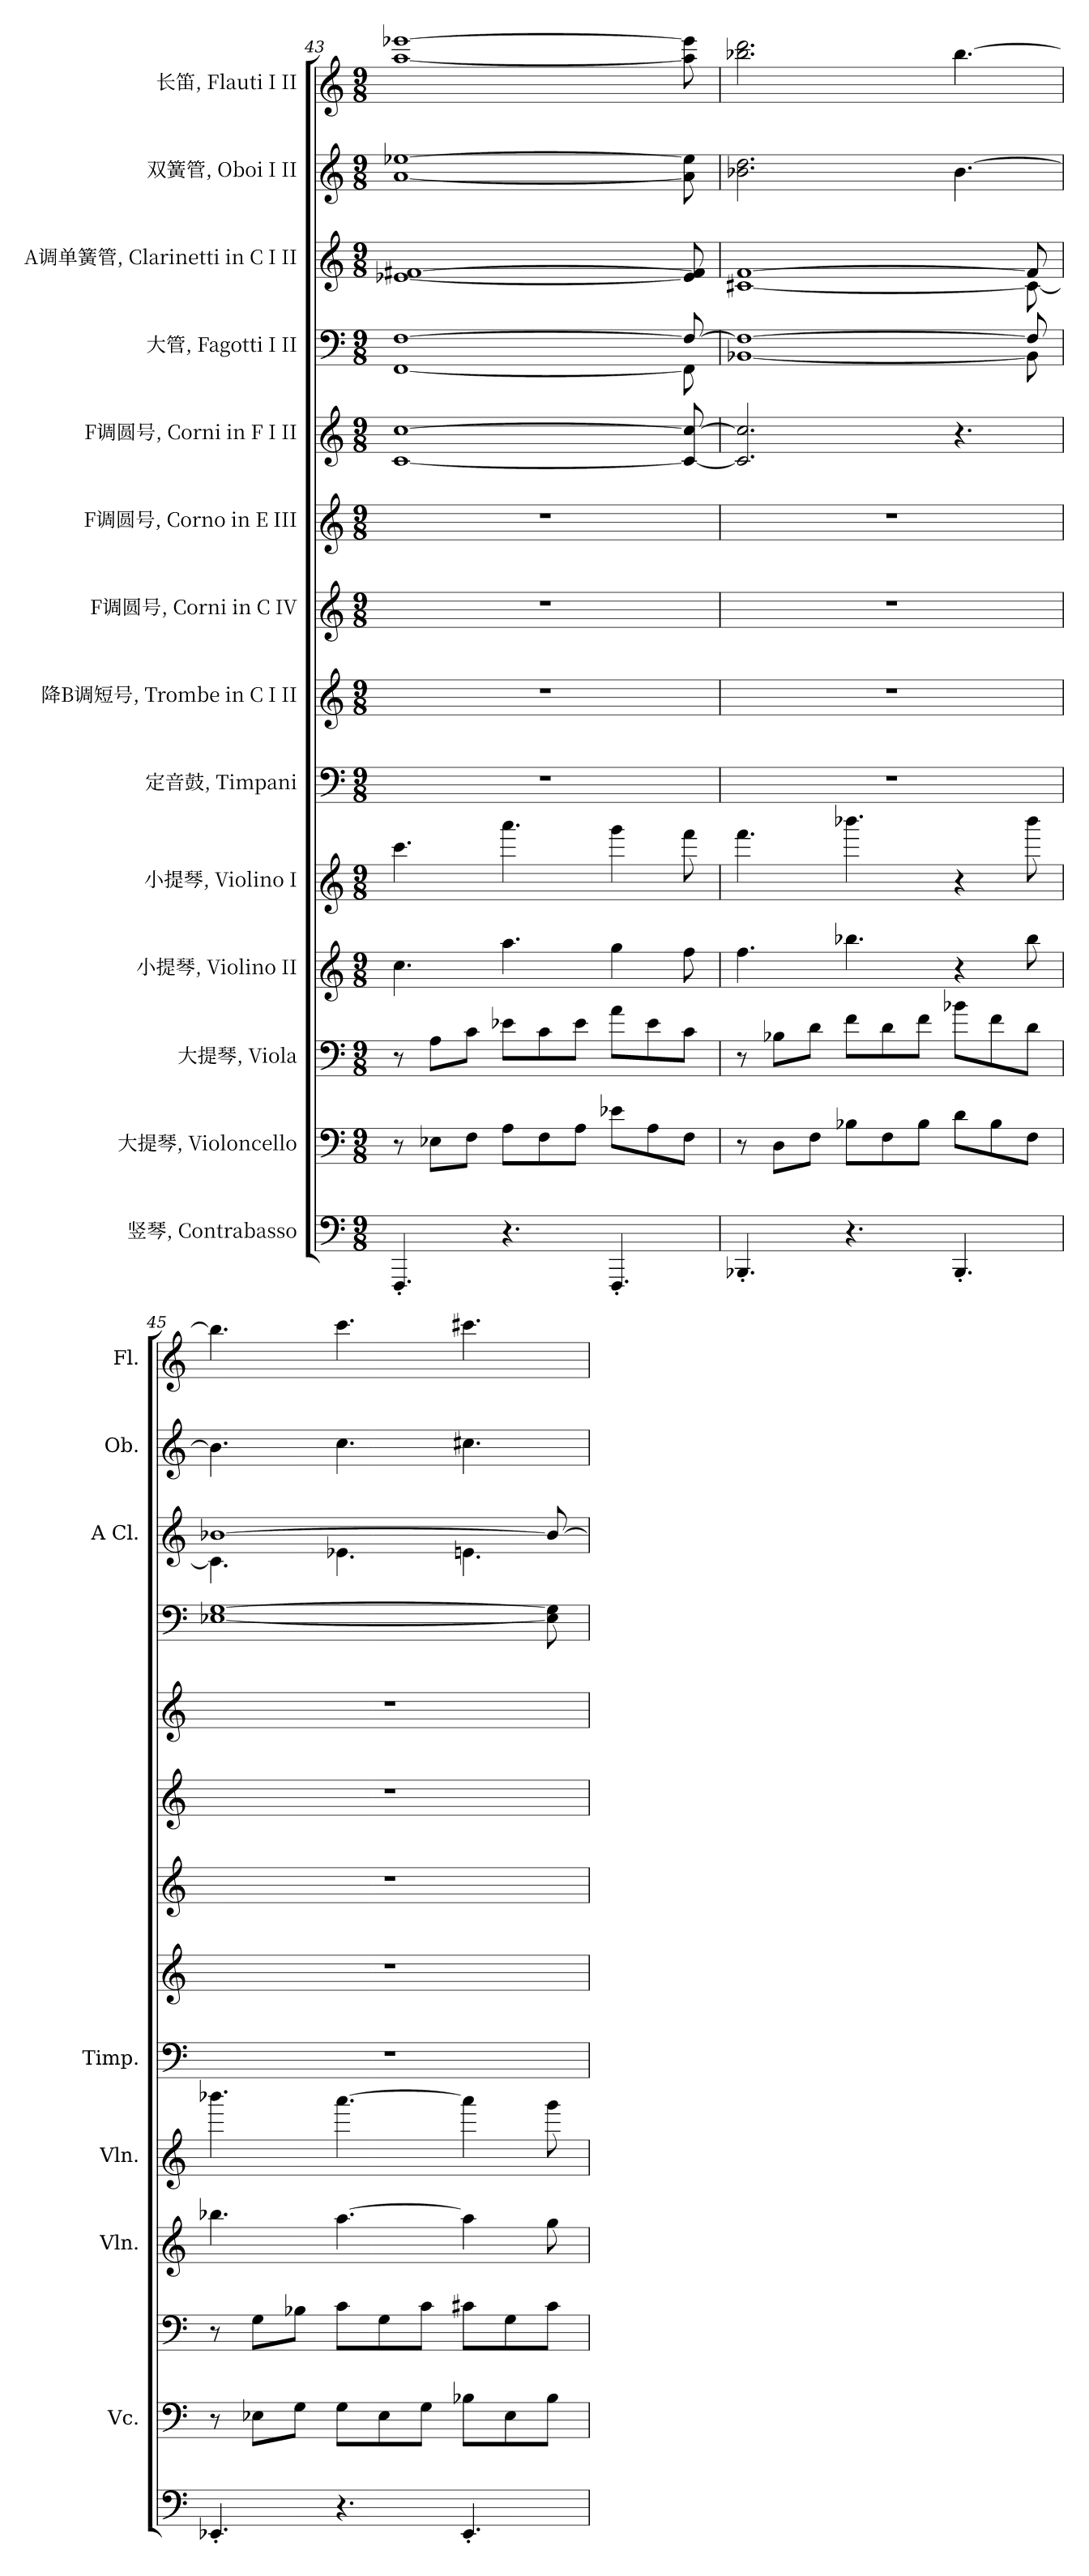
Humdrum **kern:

**kern	**kern	**kern	**kern	**kern	**kern	**kern	**kern	**kern	**kern	**kern	**kern	**kern	**kern
*part14	*part13	*part12	*part11	*part10	*part9	*part8	*part7	*part6	*part5	*part4	*part3	*part2	*part1
*staff14	*staff13	*staff12	*staff11	*staff10	*staff9	*staff8	*staff7	*staff6	*staff5	*staff4	*staff3	*staff2	*staff1
*I"竖琴, Contrabasso	*I"大提琴, Violoncello	*I"大提琴, Viola	*I"小提琴, Violino II	*I"小提琴, Violino I	*I"定音鼓, Timpani	*I"降B调短号, Trombe in C I II	*I"F调圆号, Corni in C IV	*I"F调圆号, Corno in E III	*I"F调圆号, Corni in F I II	*I"大管, Fagotti I II	*I"A调单簧管, Clarinetti in C I II	*I"双簧管, Oboi I II	*I"长笛, Flauti I II
*	*I'Vc.	*	*I'Vln.	*I'Vln.	*I'Timp.	*	*	*	*	*	*I'A Cl.	*I'Ob.	*I'Fl.
!!LO:PB:g=z
*clefF4	*clefF4	*clefF4	*clefG2	*clefG2	*clefF4	*clefG2	*clefG2	*clefG2	*clefG2	*clefF4	*clefG2	*clefG2	*clefG2
*	*	*	*	*	*	*ITrd1c2	*ITrd4c7	*ITrd4c7	*ITrd4c7	*	*ITrd2c3	*	*
*k[]	*k[]	*k[]	*k[]	*k[]	*k[]	*k[b-e-]	*k[b-]	*k[b-]	*k[b-]	*k[]	*k[f#c#g#]	*k[]	*k[]
*M9/8	*M9/8	*M9/8	*M9/8	*M9/8	*M9/8	*M9/8	*M9/8	*M9/8	*M9/8	*M9/8	*M9/8	*M9/8	*M9/8
*MM54	*MM54	*MM54	*MM54	*MM54	*MM54	*MM54	*MM54	*MM54	*MM54	*MM54	*MM54	*MM54	*MM54
=43	=43	=43	=43	=43	=43	=43	=43	=43	=43	=43	=43	=43	=43
*	*	*	*	*	*	*	*	*	*	*^	*	*	*
4.FFF'/	8r	8r	4.cc\	4.ccc\	8%9r	8%9r	8%9r	8%9r	[1F [1f	[1F	[1FF	[1cn [1d#X	[1a [1ee-X	[1aa [1eee-X
.	8E-X\L	8A\L	.	.	.	.	.	.	.	.	.	.	.	.
.	8F\J	8c\J	.	.	.	.	.	.	.	.	.	.	.	.
4.r	8A\L	8e-X\L	4.aa\	4.aaa\	.	.	.	.	.	.	.	.	.	.
.	8F\	8c\	.	.	.	.	.	.	.	.	.	.	.	.
.	8A\J	8e-\J	.	.	.	.	.	.	.	.	.	.	.	.
4.FFF'/	8e-X\L	8a\L	4gg\	4ggg\	.	.	.	.	.	.	.	.	.	.
.	8A\	8e-\	.	.	.	.	.	.	.	.	.	.	.	.
.	8F\J	8c\J	8ff\	8fff\	.	.	.	.	8F/_ 8f/_	8F/_	8FF\]	8c/] 8d#/]	8a\] 8ee-\]	8aa\] 8eee-\]
=44	=44	=44	=44	=44	=44	=44	=44	=44	=44	=44	=44	=44	=44	=44
*	*	*	*	*	*	*	*	*	*	*	*	*	*	*MM54
*	*	*	*	*	*	*	*	*	*	*	*	*^	*	*
4.BBB-X'/	8r	8r	4.ff\	4.fff\	8%9r	8%9r	8%9r	8%9r	2.F/] 2.f/]	1F_	[1BB-X	[1d	[1A#X	2.b-X\ 2.dd\	2.bb-X\ 2.ddd\
.	8D\L	8B-X\L	.	.	.	.	.	.	.	.	.	.	.	.	.
.	8F\J	8d\J	.	.	.	.	.	.	.	.	.	.	.	.	.
4.r	8B-X\L	8f\L	4.bb-X\	4.bbb-X\	.	.	.	.	.	.	.	.	.	.	.
.	8F\	8d\	.	.	.	.	.	.	.	.	.	.	.	.	.
.	8B-\J	8f\J	.	.	.	.	.	.	.	.	.	.	.	.	.
*	*	*	*	*	*	*	*	*	*	*	*	*	*	*	*MM57
4.BBB-'/	8d\L	8b-X\L	4r	4r	.	.	.	.	4.r	.	.	.	.	[4.b-\	[4.bb-\
.	8B-\	8f\	.	.	.	.	.	.	.	.	.	.	.	.	.
.	8F\J	8d\J	8bb-\	8bbb-\	.	.	.	.	.	8F/]	8BB-\]	8d/]	8A#\_	.	.
*	*	*	*	*	*	*	*	*	*	*v	*v	*	*	*	*
=45	=45	=45	=45	=45	=45	=45	=45	=45	=45	=45	=45	=45	=45	=45
*	*	*	*	*	*	*	*	*	*	*	*	*	*	*MM54
4.EE-X'/	8r	8r	4.bb-X\	4.bbb-X\	8%9r	8%9r	8%9r	8%9r	8%9r	[1E-X [1G	[1gn	4.A#\]	4.b-\]	4.bb-\]
.	8E-X\L	8G\L	.	.	.	.	.	.	.	.	.	.	.	.
.	8G\J	8B-X\J	.	.	.	.	.	.	.	.	.	.	.	.
*	*	*	*	*	*	*	*	*	*	*	*	*	*	*MM57
4.r	8G\L	8c\L	[4.aa\	[4.aaa\	.	.	.	.	.	.	.	4.cn\	4.cc\	4.ccc\
.	8E-\	8G\	.	.	.	.	.	.	.	.	.	.	.	.
.	8G\J	8c\J	.	.	.	.	.	.	.	.	.	.	.	.
*	*	*	*	*	*	*	*	*	*	*	*	*	*	*MM57
4.EE-'/	8B-X\L	8c#X\L	4aa\]	4aaa\]	.	.	.	.	.	.	.	4.c#X\	4.cc#X\	4.ccc#X\
.	8E-\	8G\	.	.	.	.	.	.	.	.	.	.	.	.
.	8B-\J	8c#\J	8gg\	8ggg\	.	.	.	.	.	8E-\] 8G\]	8g/_	.	.	.
*	*	*	*	*	*	*	*	*	*	*	*v	*v	*	*
=	=	=	=	=	=	=	=	=	=	=	=	=	=
*-	*-	*-	*-	*-	*-	*-	*-	*-	*-	*-	*-	*-	*-
